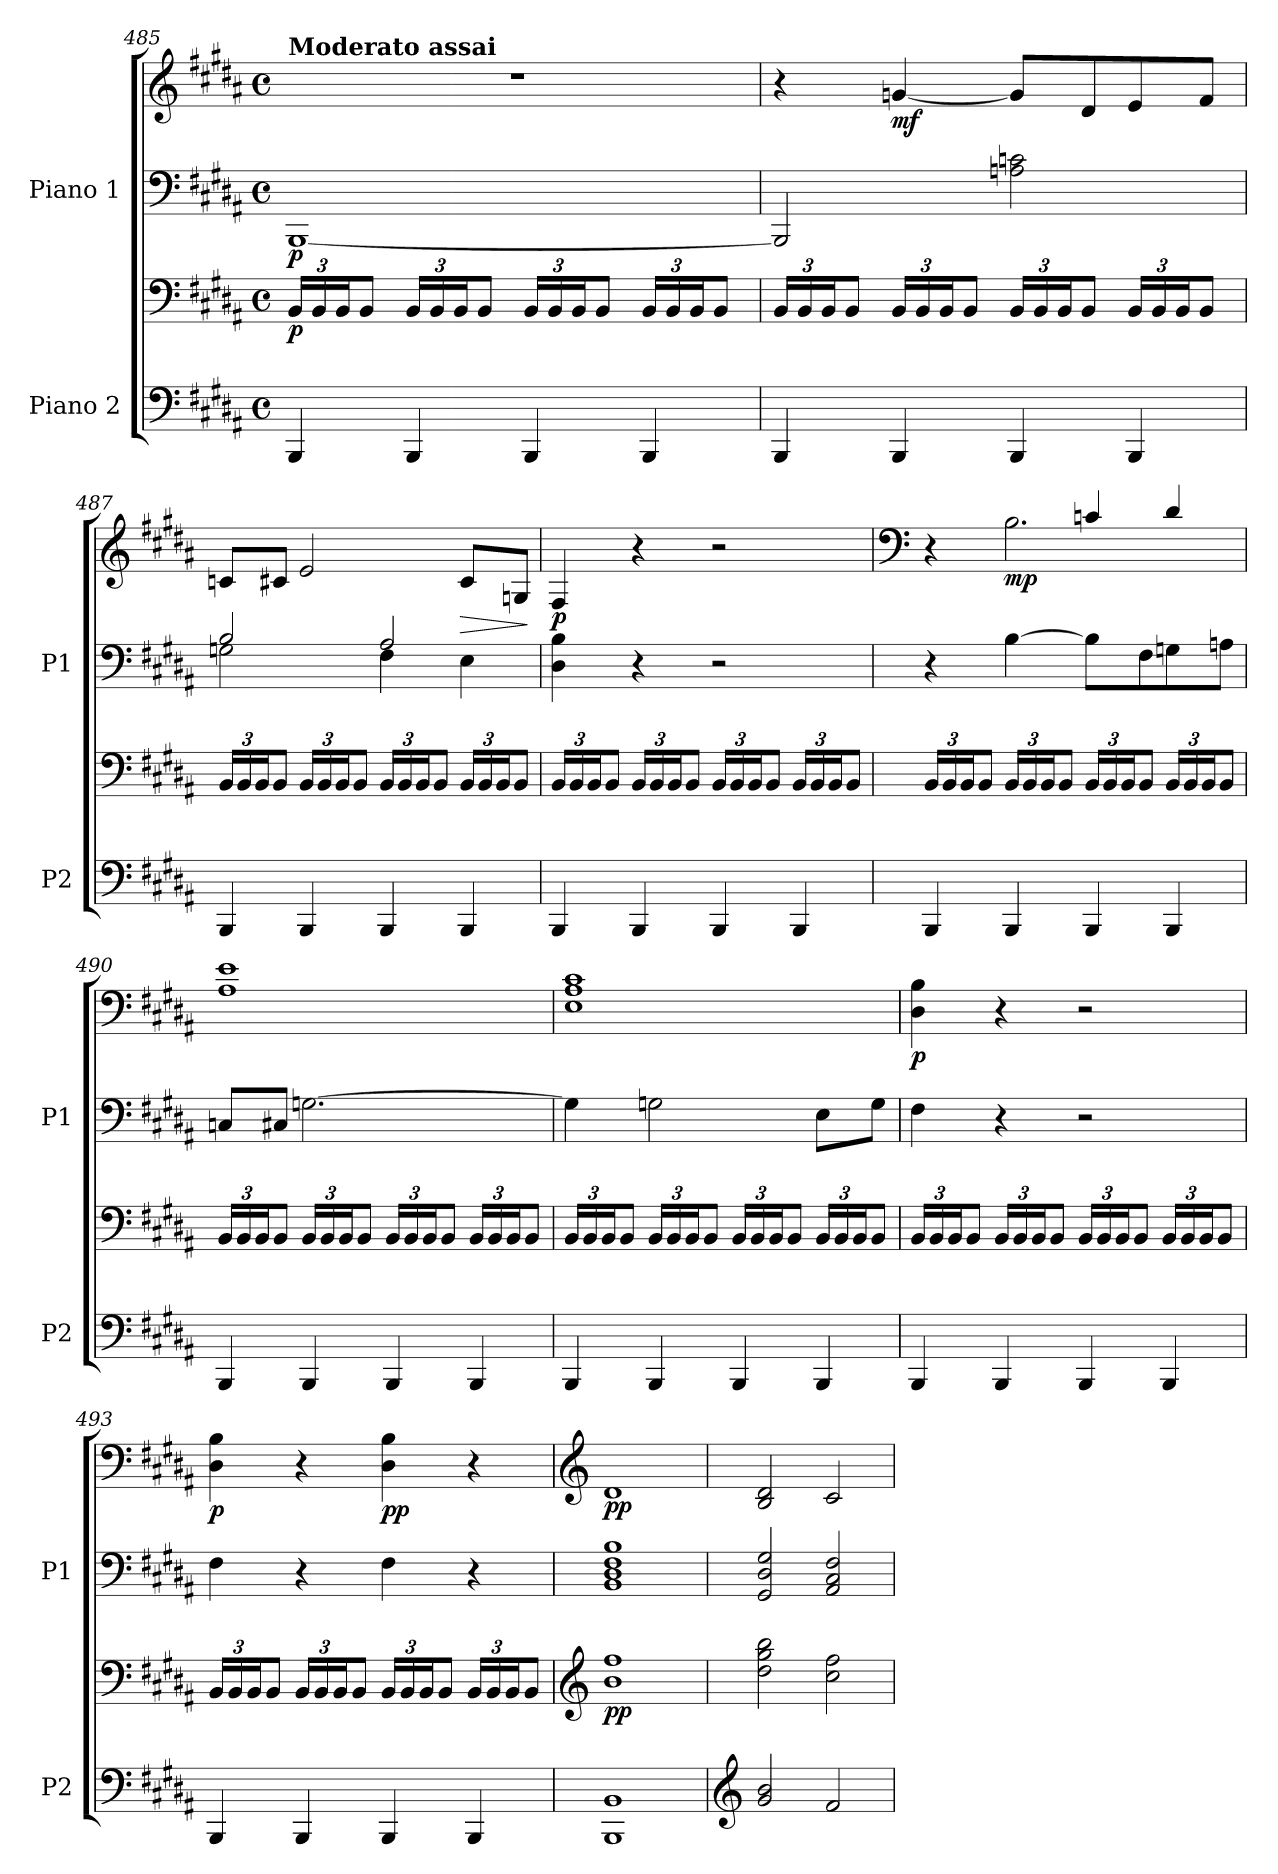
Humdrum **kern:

**kern	**kern	**dynam	**kern	**kern	**dynam
*part2	*part2	*part2	*part1	*part1	*part1
*staff4	*staff3	*staff3/4	*staff2	*staff1	*staff1/2
*I"Piano 2	*	*	*I"Piano 1	*	*
*I'P2	*	*	*I'P1	*	*
!!LO:LB:g=z
*clefF4	*clefF4	*	*clefF4	*clefG2	*
*k[f#c#g#d#a#]	*k[f#c#g#d#a#]	*	*k[f#c#g#d#a#]	*k[f#c#g#d#a#]	*
*M4/4	*M4/4	*	*M4/4	*M4/4	*
*met(c)	*met(c)	*	*met(c)	*met(c)	*
*	*Xbrackettup	*	*	*	*
=485	=485	=485	=485	=485	=485
!	!	!	!	!LO:TX:a:B:t=Moderato assai	!
!	!	!LO:DY:b	!	!	!LO:DY:b=2
4BBB/	24BB/LL	p	[1BBB	1r	p
.	24BB/	.	.	.	.
.	24BB/J	.	.	.	.
.	8BB/J	.	.	.	.
4BBB/	24BB/LL	.	.	.	.
.	24BB/	.	.	.	.
.	24BB/J	.	.	.	.
.	8BB/J	.	.	.	.
4BBB/	24BB/LL	.	.	.	.
.	24BB/	.	.	.	.
.	24BB/J	.	.	.	.
.	8BB/J	.	.	.	.
4BBB/	24BB/LL	.	.	.	.
.	24BB/	.	.	.	.
.	24BB/J	.	.	.	.
.	8BB/J	.	.	.	.
=486	=486	=486	=486	=486	=486
4BBB/	24BB/LL	.	2BBB/]	4r	.
.	24BB/	.	.	.	.
.	24BB/J	.	.	.	.
.	8BB/J	.	.	.	.
!	!	!	!	!	!LO:DY:b
4BBB/	24BB/LL	.	.	[4gn/	mf
.	24BB/	.	.	.	.
.	24BB/J	.	.	.	.
.	8BB/J	.	.	.	.
4BBB/	24BB/LL	.	2An\ 2cn\	8g/L]	.
.	24BB/	.	.	.	.
.	24BB/J	.	.	.	.
.	8BB/J	.	.	8d#/	.
4BBB/	24BB/LL	.	.	8e/	.
.	24BB/	.	.	.	.
.	24BB/J	.	.	.	.
.	8BB/J	.	.	8f#/J	.
!!LO:LB:g=z
=487	=487	=487	=487	=487	=487
*	*	*	*^	*	*
4BBB/	24BB/LL	.	2B/	2Gn\	8cn/L	.
.	24BB/	.	.	.	.	.
.	24BB/J	.	.	.	.	.
.	8BB/J	.	.	.	8c#X/J	.
4BBB/	24BB/LL	.	.	.	2e/	.
.	24BB/	.	.	.	.	.
.	24BB/J	.	.	.	.	.
.	8BB/J	.	.	.	.	.
4BBB/	24BB/LL	.	2A#/	4F#\	.	.
.	24BB/	.	.	.	.	.
.	24BB/J	.	.	.	.	.
.	8BB/J	.	.	.	.	.
!	!	!	!	!	!	!LO:HP:b
4BBB/	24BB/LL	.	.	4E\	8c#/L	>
.	24BB/	.	.	.	.	.
.	24BB/J	.	.	.	.	.
.	8BB/J	.	.	.	8Gn/J	.
*	*	*	*v	*v	*	*
.	.	.	.	.	]
=488	=488	=488	=488	=488	=488
!	!	!	!	!	!LO:DY:b
4BBB/	24BB/LL	.	4D#\ 4B\	4F#/	p
.	24BB/	.	.	.	.
.	24BB/J	.	.	.	.
.	8BB/J	.	.	.	.
4BBB/	24BB/LL	.	4r	4r	.
.	24BB/	.	.	.	.
.	24BB/J	.	.	.	.
.	8BB/J	.	.	.	.
4BBB/	24BB/LL	.	2r	2r	.
.	24BB/	.	.	.	.
.	24BB/J	.	.	.	.
.	8BB/J	.	.	.	.
4BBB/	24BB/LL	.	.	.	.
.	24BB/	.	.	.	.
.	24BB/J	.	.	.	.
.	8BB/J	.	.	.	.
!!LO:PB:g=z
=489	=489	=489	=489	=489	=489
*	*	*	*	*clefF4	*
*	*	*	*	*^	*
4BBB/	24BB/LL	.	4r	4r	4ryy	.
.	24BB/	.	.	.	.	.
.	24BB/J	.	.	.	.	.
.	8BB/J	.	.	.	.	.
!	!	!	!	!	!	!LO:DY:b
4BBB/	24BB/LL	.	[4B\	4rcyy	2.B\	mp
.	24BB/	.	.	.	.	.
.	24BB/J	.	.	.	.	.
.	8BB/J	.	.	.	.	.
4BBB/	24BB/LL	.	8B\L]	4cn/	.	.
.	24BB/	.	.	.	.	.
.	24BB/J	.	.	.	.	.
.	8BB/J	.	8F#\	.	.	.
4BBB/	24BB/LL	.	8Gn\	4d#/	.	.
.	24BB/	.	.	.	.	.
.	24BB/J	.	.	.	.	.
.	8BB/J	.	8An\J	.	.	.
=490	=490	=490	=490	=490	=490	=490
4BBB/	24BB/LL	.	8Cn/L	1e	1A#	.
.	24BB/	.	.	.	.	.
.	24BB/J	.	.	.	.	.
.	8BB/J	.	8C#X/J	.	.	.
4BBB/	24BB/LL	.	[2.Gn\	.	.	.
.	24BB/	.	.	.	.	.
.	24BB/J	.	.	.	.	.
.	8BB/J	.	.	.	.	.
4BBB/	24BB/LL	.	.	.	.	.
.	24BB/	.	.	.	.	.
.	24BB/J	.	.	.	.	.
.	8BB/J	.	.	.	.	.
4BBB/	24BB/LL	.	.	.	.	.
.	24BB/	.	.	.	.	.
.	24BB/J	.	.	.	.	.
.	8BB/J	.	.	.	.	.
*	*	*	*	*v	*v	*
!!LO:LB:g=z
=491	=491	=491	=491	=491	=491
4BBB/	24BB/LL	.	4G\]	1E 1A# 1c#	.
.	24BB/	.	.	.	.
.	24BB/J	.	.	.	.
.	8BB/J	.	.	.	.
4BBB/	24BB/LL	.	2Gn\	.	.
.	24BB/	.	.	.	.
.	24BB/J	.	.	.	.
.	8BB/J	.	.	.	.
4BBB/	24BB/LL	.	.	.	.
.	24BB/	.	.	.	.
.	24BB/J	.	.	.	.
.	8BB/J	.	.	.	.
4BBB/	24BB/LL	.	8E\L	.	.
.	24BB/	.	.	.	.
.	24BB/J	.	.	.	.
.	8BB/J	.	8G\J	.	.
=492	=492	=492	=492	=492	=492
!	!	!	!	!	!LO:DY:b
4BBB/	24BB/LL	.	4F#\	4D#\ 4B\	p
.	24BB/	.	.	.	.
.	24BB/J	.	.	.	.
.	8BB/J	.	.	.	.
4BBB/	24BB/LL	.	4r	4r	.
.	24BB/	.	.	.	.
.	24BB/J	.	.	.	.
.	8BB/J	.	.	.	.
4BBB/	24BB/LL	.	2r	2r	.
.	24BB/	.	.	.	.
.	24BB/J	.	.	.	.
.	8BB/J	.	.	.	.
4BBB/	24BB/LL	.	.	.	.
.	24BB/	.	.	.	.
.	24BB/J	.	.	.	.
.	8BB/J	.	.	.	.
!!LO:LB:g=z
=493	=493	=493	=493	=493	=493
!	!	!	!	!	!LO:DY:b
4BBB/	24BB/LL	.	4F#\	4D#\ 4B\	p
.	24BB/	.	.	.	.
.	24BB/J	.	.	.	.
.	8BB/J	.	.	.	.
4BBB/	24BB/LL	.	4r	4r	.
.	24BB/	.	.	.	.
.	24BB/J	.	.	.	.
.	8BB/J	.	.	.	.
!	!	!	!	!	!LO:DY:b
4BBB/	24BB/LL	.	4F#\	4D#\ 4B\	pp
.	24BB/	.	.	.	.
.	24BB/J	.	.	.	.
.	8BB/J	.	.	.	.
4BBB/	24BB/LL	.	4r	4r	.
.	24BB/	.	.	.	.
.	24BB/J	.	.	.	.
.	8BB/J	.	.	.	.
=494	=494	=494	=494	=494	=494
*	*clefG2	*	*	*clefG2	*
!	!	!LO:DY:b	!	!	!LO:DY:b
1BBB 1BB	1b 1ff#	pp	1BB 1D# 1F# 1B	1d#	pp
=495	=495	=495	=495	=495	=495
*clefG2	*	*	*	*	*
*	*	*	*	*MM72	*
2g#/ 2b/	2dd#\ 2gg#\ 2bb\	.	2GG#/ 2D#/ 2G#/	2B/ 2d#/	.
2f#/	2cc#\ 2ff#\	.	2AA#/ 2C#/ 2F#/	2c#/	.
=	=	=	=	=	=
*-	*-	*-	*-	*-	*-
